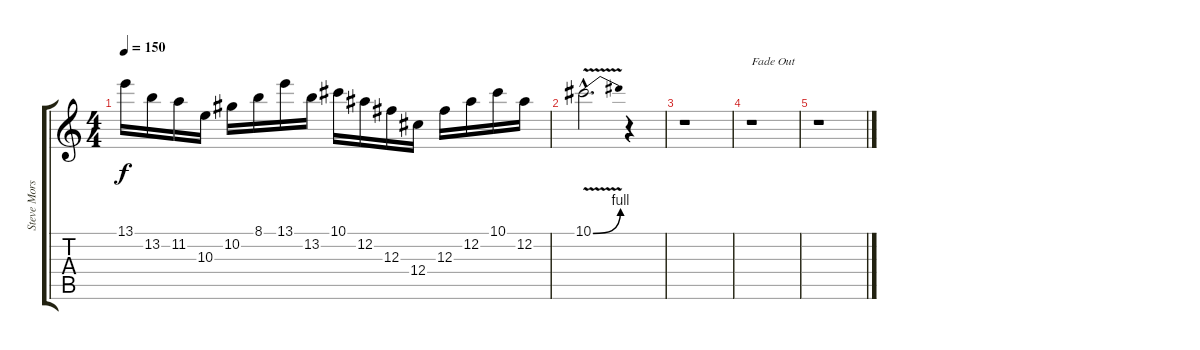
\track ("Steve Morse (Right)" "Steve Mors") {instrument overdrivenguitar}
\staff {score tabs}
\tuning (Eb4 Bb3 Gb3 Db3 Ab2 Eb2) {hide}
\ts (4 4)
\tempo 150
\clef g2
\ks c
13.1.16{dy f} 13.2.16 11.2.16 10.3.16 10.2.16 8.1.16 13.1.16 13.2.16 10.1.16 12.2.16 12.3.16 12.4.16 12.3.16 12.2.16 10.1.16 12.2.16 |
10.1{be (bend 0 0 60 4) v hac}.2{d} r.4 |
r.1 |
r.1{txt "Fade Out" volume 0} |
r.1
